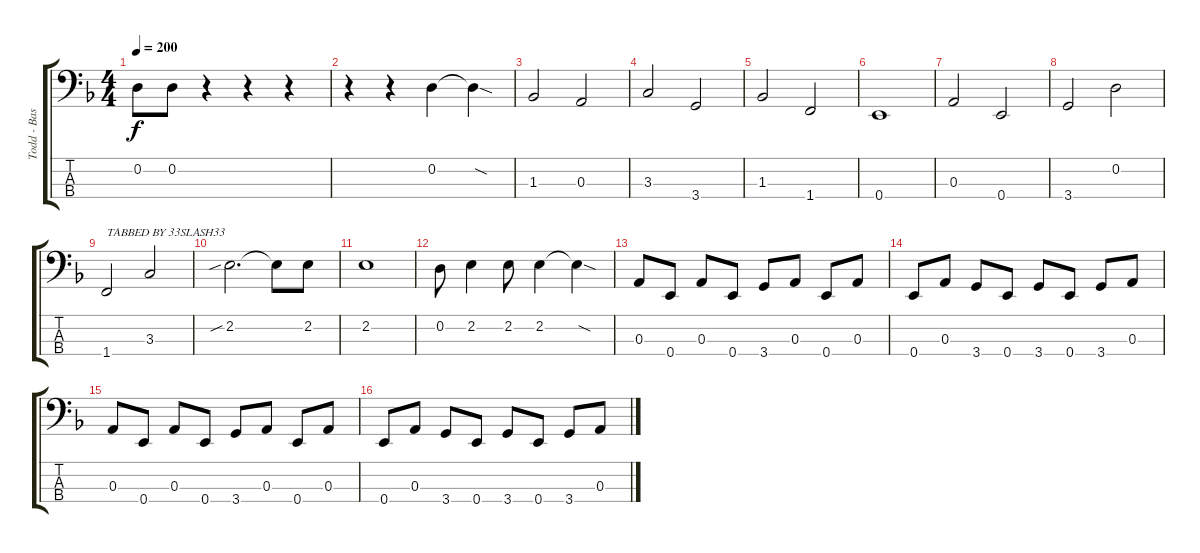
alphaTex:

\track ("Todd - Bass" "Todd - Bas") {instrument electricbasspick}
\staff {score tabs}
\tuning (G2 D2 A1 E1) {hide}
\ts (4 4)
\tempo 200
\clef f4
\ks dminor
0.2.8{dy f} 0.2.8 r.4 r.4 r.4 |
r.4 r.4 0.2.4 0.2{sod t}.4 |
1.3.2 0.3.2 |
3.3.2 3.4.2 |
1.3.2 1.4.2 |
0.4.1 |
0.3.2 0.4.2 |
3.4.2 0.2.2 |
1.4.2{txt "TABBED BY 33SLASH33"} 3.3.2 |
2.2{sib}.2{d} 2.2{t}.8 2.2.8 |
2.2.1 |
0.2.8 2.2.4 2.2.8 2.2.4 2.2{sod t}.4 |
0.3.8 0.4.8 0.3.8 0.4.8 3.4.8 0.3.8 0.4.8 0.3.8 |
0.4.8 0.3.8 3.4.8 0.4.8 3.4.8 0.4.8 3.4.8 0.3.8 |
0.3.8 0.4.8 0.3.8 0.4.8 3.4.8 0.3.8 0.4.8 0.3.8 |
0.4.8 0.3.8 3.4.8 0.4.8 3.4.8 0.4.8 3.4.8 0.3.8
